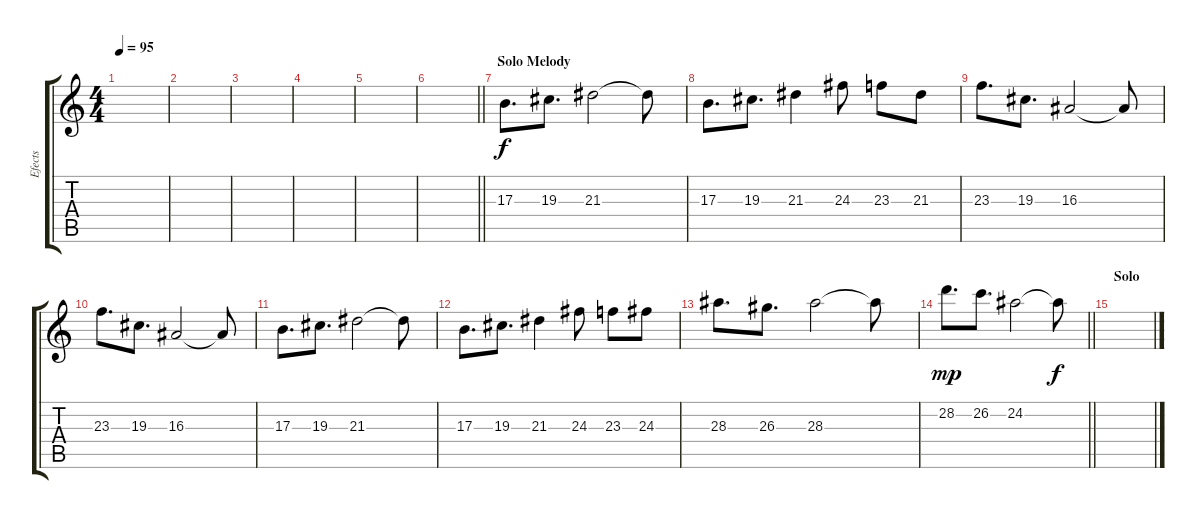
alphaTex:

\track ("Efects" "Efects") {instrument celesta}
\staff {score tabs}
\tuning (Eb4 Bb3 Gb3 Db3 Ab2 Eb2) {hide}
\ts (4 4)
\tempo 95
\clef g2
\ks c
|
|
|
|
|
\barLineRight lightlight
|
\section ("" "Solo Melody")
17.3.8{d dy f} 19.3.8{d} 21.3.2 21.3{t}.8 |
17.3.8{d} 19.3.8{d} 21.3.4 24.3.8 23.3.8 21.3.8 |
23.3.8{d} 19.3.8{d} 16.3.2 16.3{t}.8 |
23.3.8{d} 19.3.8{d} 16.3.2 16.3{t}.8 |
17.3.8{d} 19.3.8{d} 21.3.2 21.3{t}.8 |
17.3.8{d} 19.3.8{d} 21.3.4 24.3.8 23.3.8 24.3.8 |
28.3.8{d} 26.3.8{d} 28.3.2 28.3{t}.8 |
\barLineRight lightlight
28.2.8{d dy mp} 26.2.8{d} 24.2.2 24.2{t}.8{dy f} |
\section ("" "Solo")
